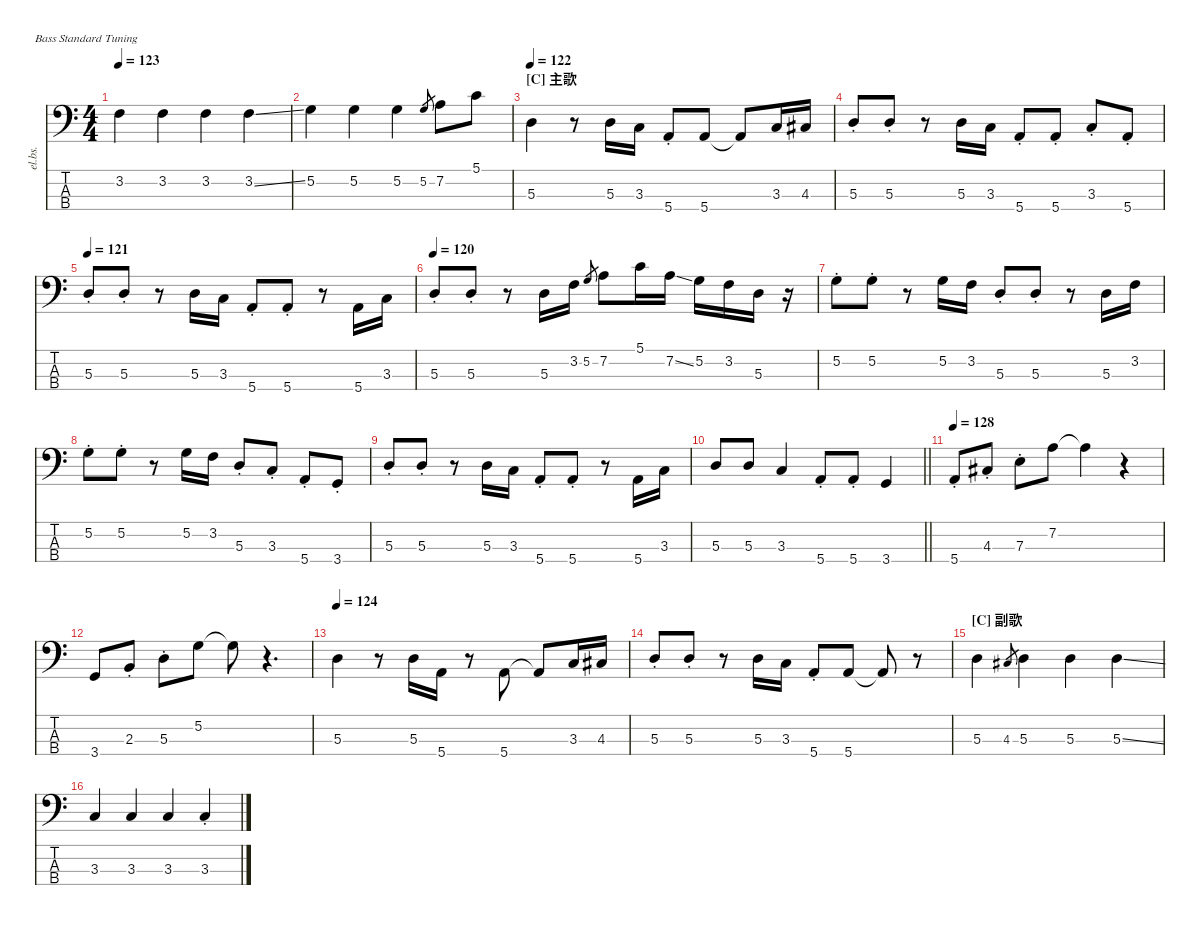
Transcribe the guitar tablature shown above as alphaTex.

\defaultSystemsLayout 4
\hideDynamics
\bracketExtendMode nobrackets
\track ("Electric Bass" "el.bs.") {instrument electricbassfinger}
\staff {score tabs}
\tuning (G2 D2 A1 E1)
\ts (4 4)
\tempo 123
\clef f4
\ks c
3.2.4{dy mf beam Down} 3.2.4{beam Down} 3.2.4{beam Down} 3.2{ss}.4{beam Down} |
5.2.4{beam Down} 5.2.4{beam Down} 5.2.4{beam Down} 5.2.8{gr beam Up} 7.2.8{beam Down} 5.1.8{beam Down} |
\section ("C" "主歌")
\tempo 122
5.3.4{beam Down} r.8{beam Down} 5.3.16{beam Up} 3.3.16{beam Up} 5.4{st}.8{beam Up} 5.4.8{beam Up} 5.4{t}.8{beam Up} 3.3.16{beam Up} 4.3{acc #}.16{beam Up} |
5.3{st}.8{beam Up} 5.3{st}.8{beam Up} r.8{beam Down} 5.3.16{beam Up} 3.3.16{beam Up} 5.4{st}.8{beam Up} 5.4{st}.8{beam Up} 3.3{st}.8{beam Up} 5.4{st}.8{beam Up} |
\tempo 121
5.3{st}.8{beam Up} 5.3{st}.8{beam Up} r.8{beam Down} 5.3.16{beam Up} 3.3.16{beam Up} 5.4{st}.8{beam Up} 5.4{st}.8{beam Up} r.8{beam Down} 5.4.16{beam Up} 3.3.16{beam Up} |
\tempo 120
5.3{st}.8{beam Up} 5.3{st}.8{beam Up} r.8{beam Down} 5.3.16{beam Down} 3.2.16{beam Down} 5.2.8{gr beam Up} 7.2.8{beam Down} 5.1.16{beam Down} 7.2{ss}.16{beam Down} 5.2.16{beam Down} 3.2.16{beam Down} 5.3.16{beam Down} r.16{beam Down} |
5.2{st}.8{beam Down} 5.2{st}.8{beam Down} r.8{beam Down} 5.2.16{beam Down} 3.2.16{beam Down} 5.3{st}.8{beam Up} 5.3{st}.8{beam Up} r.8{beam Down} 5.3.16{beam Down} 3.2.16{beam Down} |
5.2{st}.8{beam Down} 5.2{st}.8{beam Down} r.8{beam Down} 5.2.16{beam Down} 3.2.16{beam Down} 5.3{st}.8{beam Up} 3.3{st}.8{beam Up} 5.4{st}.8{beam Up} 3.4{st}.8{beam Up} |
5.3{st}.8{beam Up} 5.3{st}.8{beam Up} r.8{beam Down} 5.3.16{beam Up} 3.3.16{beam Up} 5.4{st}.8{beam Up} 5.4{st}.8{beam Up} r.8{beam Down} 5.4.16{beam Up} 3.3.16{beam Up} |
\barLineRight lightlight
5.3.8{beam Up} 5.3.8{beam Up} 3.3.4{beam Up} 5.4{st}.8{beam Up} 5.4{st}.8{beam Up} 3.4.4{beam Up} |
\tempo 128
5.4{st}.8{beam Up} 4.3{st acc #}.8{beam Up} 7.3{st}.8{beam Down} 7.2.8{beam Down} 7.2{t}.4{beam Down} r.4{beam Down} |
3.4.8{beam Up} 2.3{st}.8{beam Up} 5.3{st}.8{beam Down} 5.2.8{beam Down} 5.2{t}.8{beam Down} r.4{d beam Down} |
\tempo 124
5.3.4{beam Down} r.8{beam Down} 5.3.16{beam Up} 5.4.16{beam Up} r.8{beam Down} 5.4.8{beam Up} 5.4{t}.8{beam Up} 3.3.16{beam Up} 4.3{acc #}.16{beam Up} |
5.3{st}.8{beam Up} 5.3{st}.8{beam Up} r.8{beam Down} 5.3.16{beam Up} 3.3.16{beam Up} 5.4{st}.8{beam Up} 5.4.8{beam Up} 5.4{t}.8{beam Up} r.8{beam Down} |
\section ("C" "副歌")
5.3.4{beam Down} 4.3{acc #}.8{gr beam Up} 5.3.4{beam Down} 5.3.4{beam Down} 5.3{ss}.4{beam Down} |
3.3.4{beam Up} 3.3.4{beam Up} 3.3.4{beam Up} 3.3{st}.4{beam Up}
